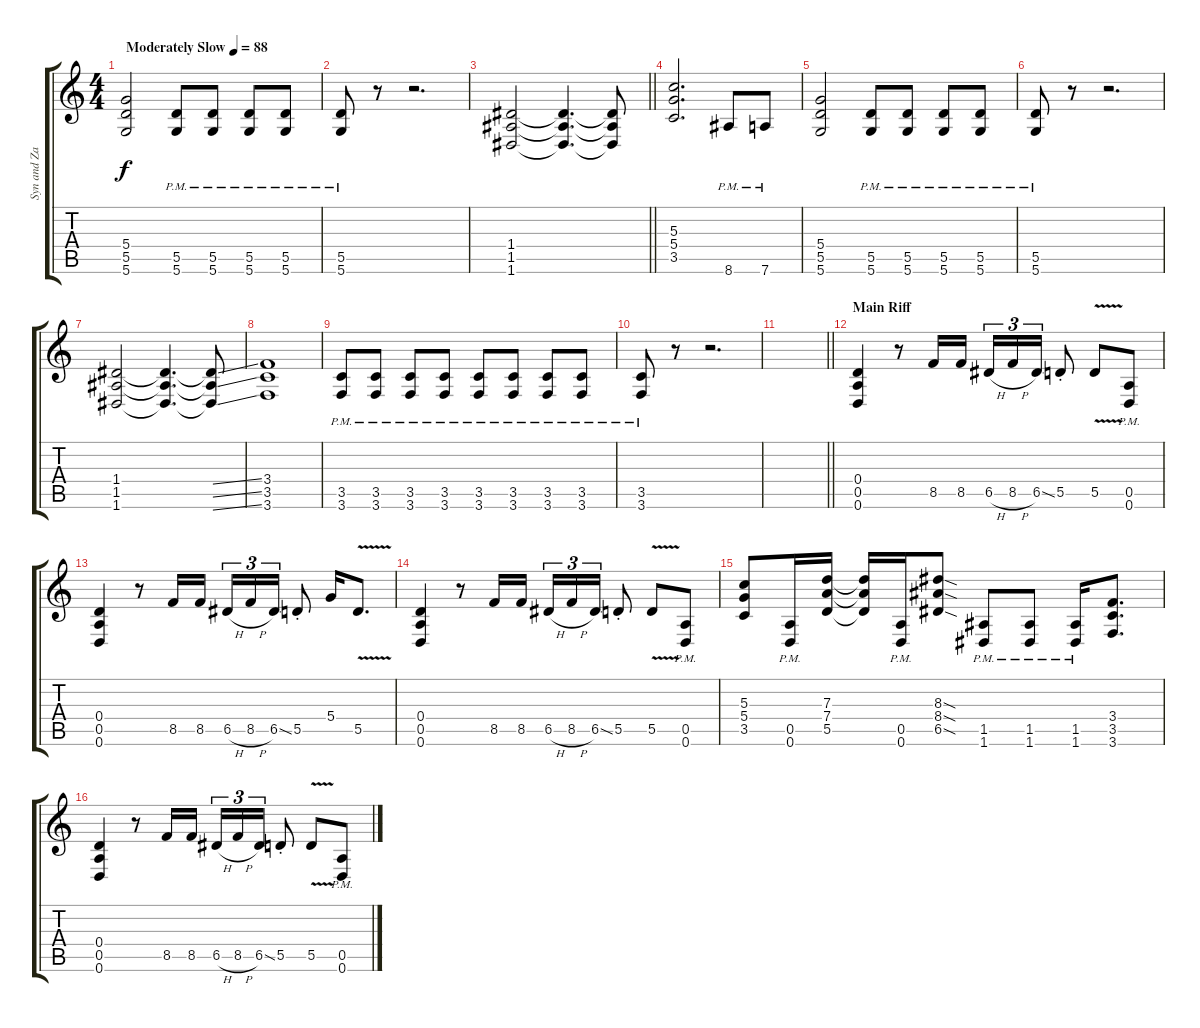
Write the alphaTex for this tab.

\track ("Syn and Zacky (Rhythm)" "Syn and Za") {instrument distortionguitar}
\staff {score tabs}
\tuning (E4 B3 G3 D3 A2 D2) {hide}
\ts (4 4)
\tempo (88 "Moderately Slow")
\clef g2
\ks c
(5.4 5.5 5.6).2{dy f instrument distortionguitar} (5.5{pm} 5.6{pm}).8 (5.5{pm} 5.6{pm}).8 (5.5{pm} 5.6{pm}).8 (5.5{pm} 5.6{pm}).8 |
(5.5{pm} 5.6{pm}).8 r.8 r.2{d} |
\barLineRight lightlight
(1.4 1.5 1.6).2 (1.4{t} 1.5{t} 1.6{t}).4{d} (1.4{t} 1.5{t} 1.6{t}).8 |
(5.3 5.4 3.5).2{d} 8.6{pm}.8 7.6{pm}.8 |
(5.4 5.5 5.6).2 (5.5{pm} 5.6{pm}).8 (5.5{pm} 5.6{pm}).8 (5.5{pm} 5.6{pm}).8 (5.5{pm} 5.6{pm}).8 |
(5.5{pm} 5.6{pm}).8 r.8 r.2{d} |
(1.4 1.5 1.6).2 (1.4{t} 1.5{t} 1.6{t}).4{d} (1.4{ss t} 1.5{ss t} 1.6{ss t}).8 |
(3.4 3.5 3.6).1 |
(3.5{pm} 3.6{pm}).8 (3.5{pm} 3.6{pm}).8 (3.5{pm} 3.6{pm}).8 (3.5{pm} 3.6{pm}).8 (3.5{pm} 3.6{pm}).8 (3.5{pm} 3.6{pm}).8 (3.5{pm} 3.6{pm}).8 (3.5{pm} 3.6{pm}).8 |
(3.5{pm} 3.6{pm}).8 r.8 r.2{d} |
\barLineRight lightlight
|
\section ("" "Main Riff")
(0.4 0.5 0.6).4 r.8 8.5.16 8.5.16 6.5{h}.16{tu (3 2)} 8.5{h}.16{tu (3 2)} 6.5{ss}.16{tu (3 2)} 5.5{st}.8 5.5{v}.8 (0.5{pm} 0.6{pm}).8 |
(0.4 0.5 0.6).4 r.8 8.5.16 8.5.16 6.5{h}.16{tu (3 2)} 8.5{h}.16{tu (3 2)} 6.5{ss}.16{tu (3 2)} 5.5{st}.8 5.4.16 5.5{v}.8{d} |
(0.4 0.5 0.6).4 r.8 8.5.16 8.5.16 6.5{h}.16{tu (3 2)} 8.5{h}.16{tu (3 2)} 6.5{ss}.16{tu (3 2)} 5.5{st}.8 5.5{v}.8 (0.5{pm} 0.6{pm}).8 |
(5.3 5.4 3.5).8 (0.5{pm} 0.6{pm}).16 (7.3 7.4 5.5).16 (7.3{t} 7.4{t} 5.5{t}).16 (0.5{pm} 0.6{pm}).16 (8.3{sod} 8.4{sod} 6.5{sod}).8 (1.5{pm} 1.6{pm}).8 (1.5{pm} 1.6{pm}).8 (1.5{pm} 1.6{pm}).16 (3.4 3.5 3.6).8{d} |
(0.4 0.5 0.6).4 r.8 8.5.16 8.5.16 6.5{h}.16{tu (3 2)} 8.5{h}.16{tu (3 2)} 6.5{ss}.16{tu (3 2)} 5.5{st}.8 5.5{v}.8 (0.5{pm} 0.6{pm}).8
